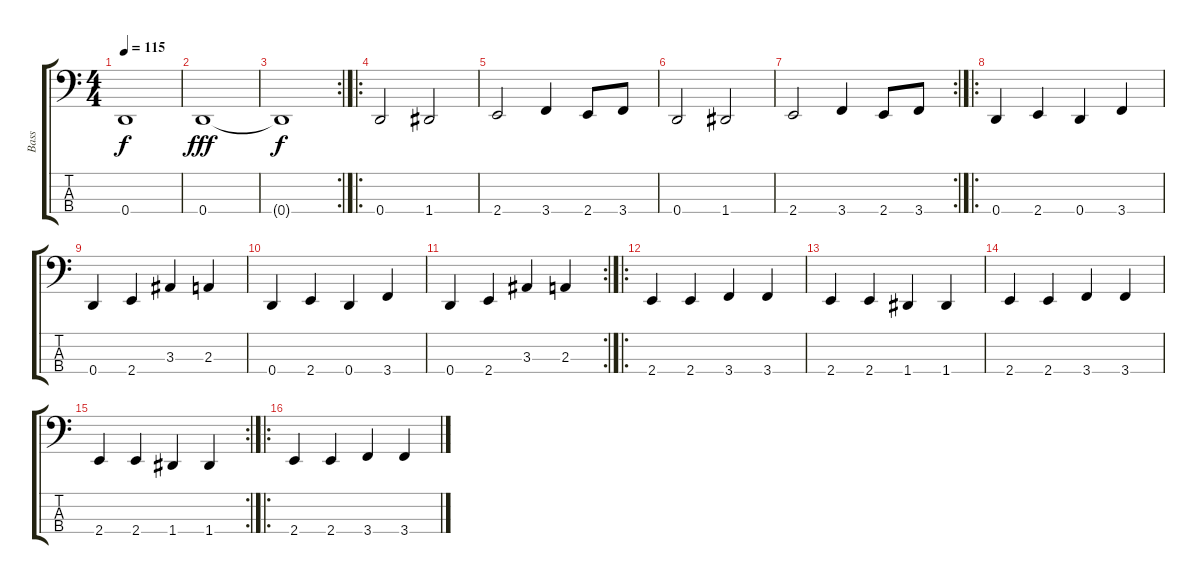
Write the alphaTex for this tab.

\track ("Bass" "Bass") {instrument electricbassfinger}
\staff {score tabs}
\tuning (F2 C2 G1 D1) {hide}
\ts (4 4)
\tempo 115
\clef f4
\ks c
0.4{t}.1{dy f} |
0.4.1{dy fff} |
\rc 2
0.4{t}.1{dy f} |
\ro
0.4.2 1.4.2 |
2.4.2 3.4.4 2.4.8 3.4.8 |
0.4.2 1.4.2 |
\rc 2
2.4.2 3.4.4 2.4.8 3.4.8 |
\ro
0.4.4 2.4.4 0.4.4 3.4.4 |
0.4.4 2.4.4 3.3.4 2.3.4 |
0.4.4 2.4.4 0.4.4 3.4.4 |
\rc 2
0.4.4 2.4.4 3.3.4 2.3.4 |
\ro
2.4.4 2.4.4 3.4.4 3.4.4 |
2.4.4 2.4.4 1.4.4 1.4.4 |
2.4.4 2.4.4 3.4.4 3.4.4 |
\rc 2
2.4.4 2.4.4 1.4.4 1.4.4 |
\ro
2.4.4 2.4.4 3.4.4 3.4.4
